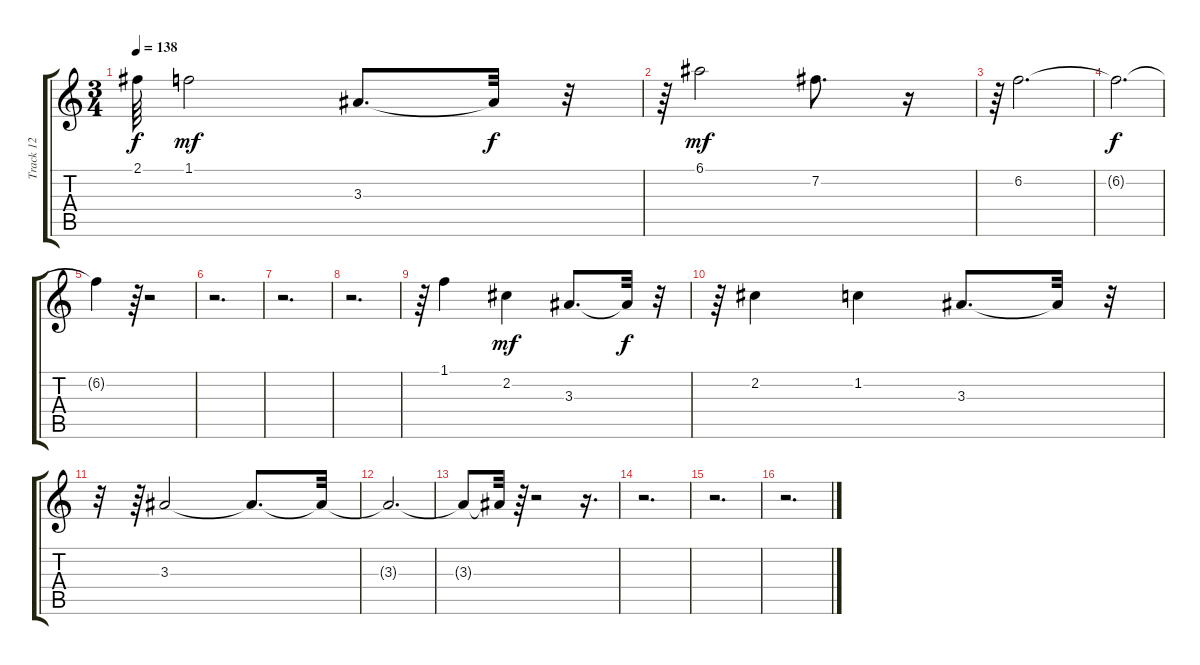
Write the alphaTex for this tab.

\track ("Track 12" "Track 12") {instrument acousticguitarnylon}
\staff {score tabs}
\tuning (E4 B3 G3 D3 A2 E2) {hide}
\ts (3 4)
\tempo 138
\clef g2
\ks c
2.1{t}.64{dy f} 1.1.2{dy mf} 3.3.8{d} 3.3{t}.32{dy f} r.32 |
r.64 6.1.2{dy mf} 7.2.8{d} r.16 |
r.64 6.2.2{d} |
6.2{t}.2{d dy f} |
6.2{t}.4 r.64 r.2 |
r.2{d} |
r.2{d} |
r.2{d} |
r.64 1.1.4 2.2.4{dy mf} 3.3.8{d} 3.3{t}.32{dy f} r.32 |
r.64 2.2.4 1.2.4 3.3.8{d} 3.3{t}.32 r.32 |
r.32 r.64 3.3.2 3.3{t}.8{d} 3.3{t}.32 |
3.3{t}.2{d} |
3.3{t}.8 3.3{t}.32 r.64 r.2 r.16{d} |
r.2{d} |
r.2{d} |
r.2{d}
